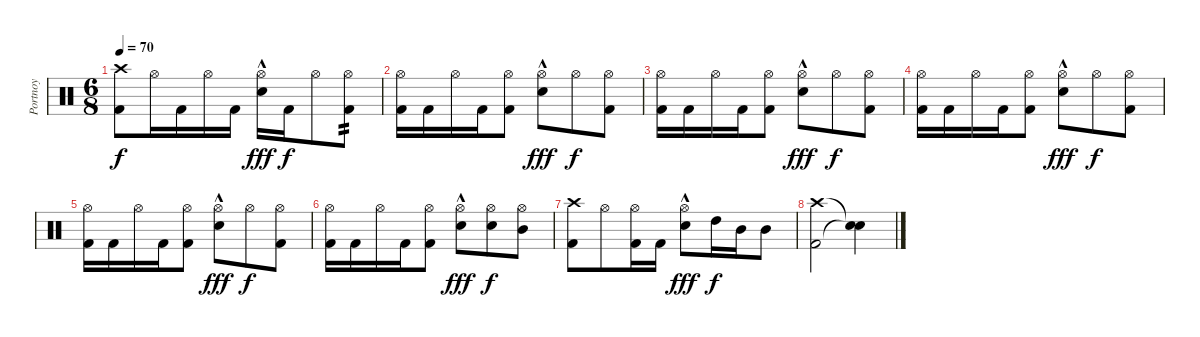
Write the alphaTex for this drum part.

\track ("Portnoy" "Portnoy") {instrument percussion}
\staff {score}
\articulation defaults
\ts (6 8)
\tempo 70
\clef neutral
\ks c
("Crash high (hit)" "Kick (hit) 2").8{dy f} "Hi-Hat (open)".16 "Kick (hit) 2".16 "Hi-Hat (open)".16 "Kick (hit) 2".16 ("Hi-Hat (open)" "Snare (hit) 2"{hac}).16{dy fff} "Kick (hit) 2".16{dy f} "Hi-Hat (open)".8 ("Hi-Hat (open)" "Kick (hit) 2").8{tp 2} |
("Hi-Hat (open)" "Kick (hit) 2").16 "Kick (hit) 2".16 "Hi-Hat (open)".16 "Kick (hit) 2".16 ("Hi-Hat (open)" "Kick (hit) 2").8 ("Hi-Hat (open)" "Snare (hit) 2"{hac}).8{dy fff} "Hi-Hat (open)".8{dy f} ("Hi-Hat (open)" "Kick (hit) 2").8 |
("Hi-Hat (open)" "Kick (hit) 2").16 "Kick (hit) 2".16 "Hi-Hat (open)".16 "Kick (hit) 2".16 ("Hi-Hat (open)" "Kick (hit) 2").8 ("Hi-Hat (open)" "Snare (hit) 2"{hac}).8{dy fff} "Hi-Hat (open)".8{dy f} ("Hi-Hat (open)" "Kick (hit) 2").8 |
("Hi-Hat (open)" "Kick (hit) 2").16 "Kick (hit) 2".16 "Hi-Hat (open)".16 "Kick (hit) 2".16 ("Hi-Hat (open)" "Kick (hit) 2").8 ("Hi-Hat (open)" "Snare (hit) 2"{hac}).8{dy fff} "Hi-Hat (open)".8{dy f} ("Hi-Hat (open)" "Kick (hit) 2").8 |
("Hi-Hat (open)" "Kick (hit) 2").16 "Kick (hit) 2".16 "Hi-Hat (open)".16 "Kick (hit) 2".16 ("Hi-Hat (open)" "Kick (hit) 2").8 ("Hi-Hat (open)" "Snare (hit) 2"{hac}).8{dy fff} "Hi-Hat (open)".8{dy f} ("Hi-Hat (open)" "Kick (hit) 2").8 |
("Hi-Hat (open)" "Kick (hit) 2").16 "Kick (hit) 2".16 "Hi-Hat (open)".16 "Kick (hit) 2".16 ("Hi-Hat (open)" "Kick (hit) 2").8 ("Hi-Hat (open)" "Snare (hit) 2"{hac}).8{dy fff} ("Hi-Hat (open)" "Snare (hit) 2").8{dy f} ("Hi-Hat (open)" "Mid Tom (hit)").8 |
("Crash high (hit)" "Kick (hit) 2").8 "Hi-Hat (open)".8 ("Hi-Hat (open)" "Kick (hit) 2").16 "Kick (hit) 2".16 ("Hi-Hat (open)"{hac} "Snare (hit) 2"{hac}).8{dy fff} "High Tom (hit)".16{dy f} "Mid Tom (hit)".16 "Mid Tom (hit)".8 |
("Crash high (hit)" "Kick (hit) 2").2 ("Snare (hit)"{t} "Snare (hit)"{t}).4
